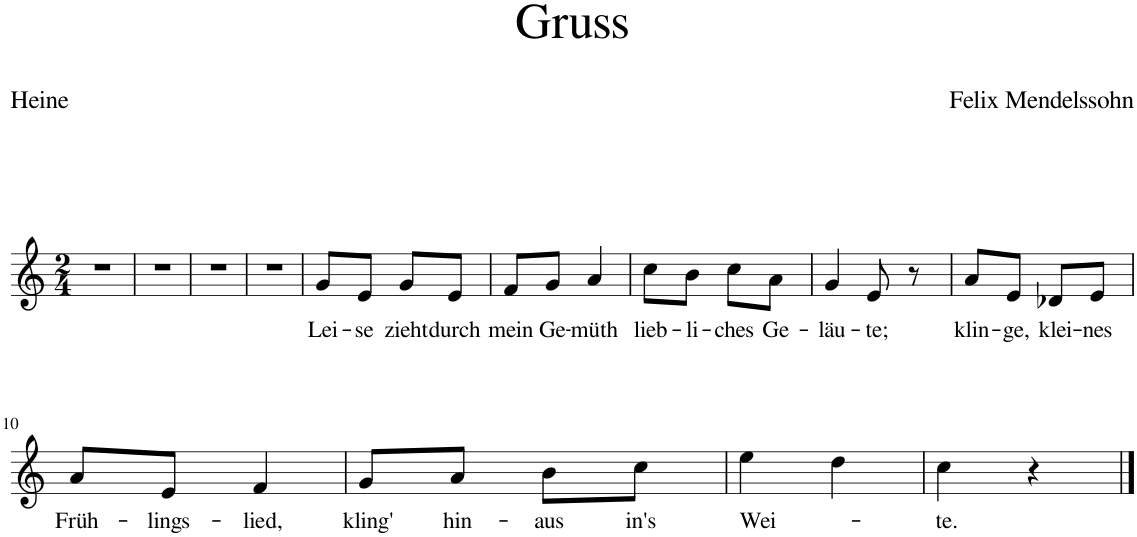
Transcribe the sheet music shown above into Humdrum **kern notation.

**kern	**text
*part1	*part1
*staff1	*staff1
*I"Piano	*
*I'Pno	*
*clefG2	*
*k[]	*
*M2/4	*
=1	=1
2r	.
=2	=2
2r	.
=3	=3
2r	.
=4	=4
2r	.
=5	=5
!	!LO:LY:b
8g/L	Lei-
!	!LO:LY:b
8e/J	-se
!	!LO:LY:b
8g/L	zieht
!	!LO:LY:b
8e/J	durch
=6	=6
!	!LO:LY:b
8f/L	mein
!	!LO:LY:b
8g/J	Ge-
!	!LO:LY:b
4a/	-müth
=7	=7
!	!LO:LY:b
8cc\L	lieb-
!	!LO:LY:b
8b\J	-li-
!	!LO:LY:b
8cc\L	-ches
!	!LO:LY:b
8a\J	Ge-
=8	=8
!	!LO:LY:b
4g/	-läu-
!	!LO:LY:b
8e/	-te;
8r	.
=9	=9
!	!LO:LY:b
8a/L	klin-
!	!LO:LY:b
8e/J	-ge,
!	!LO:LY:b
8d-X/L	klei-
!	!LO:LY:b
8e/J	-nes
!!LO:LB:g=z
=10	=10
!	!LO:LY:b
8a/L	Früh-
!	!LO:LY:b
8e/J	-lings-
!	!LO:LY:b
4f/	-lied,
=11	=11
!	!LO:LY:b
8g/L	kling'
!	!LO:LY:b
8a/J	hin-
!	!LO:LY:b
8b\L	-aus
!	!LO:LY:b
8cc\J	in's
=12	=12
!	!LO:LY:b
4ee\	Wei-
4dd\	.
=13	=13
!	!LO:LY:b
4cc\	-te.
4r	.
==	==
*-	*-
